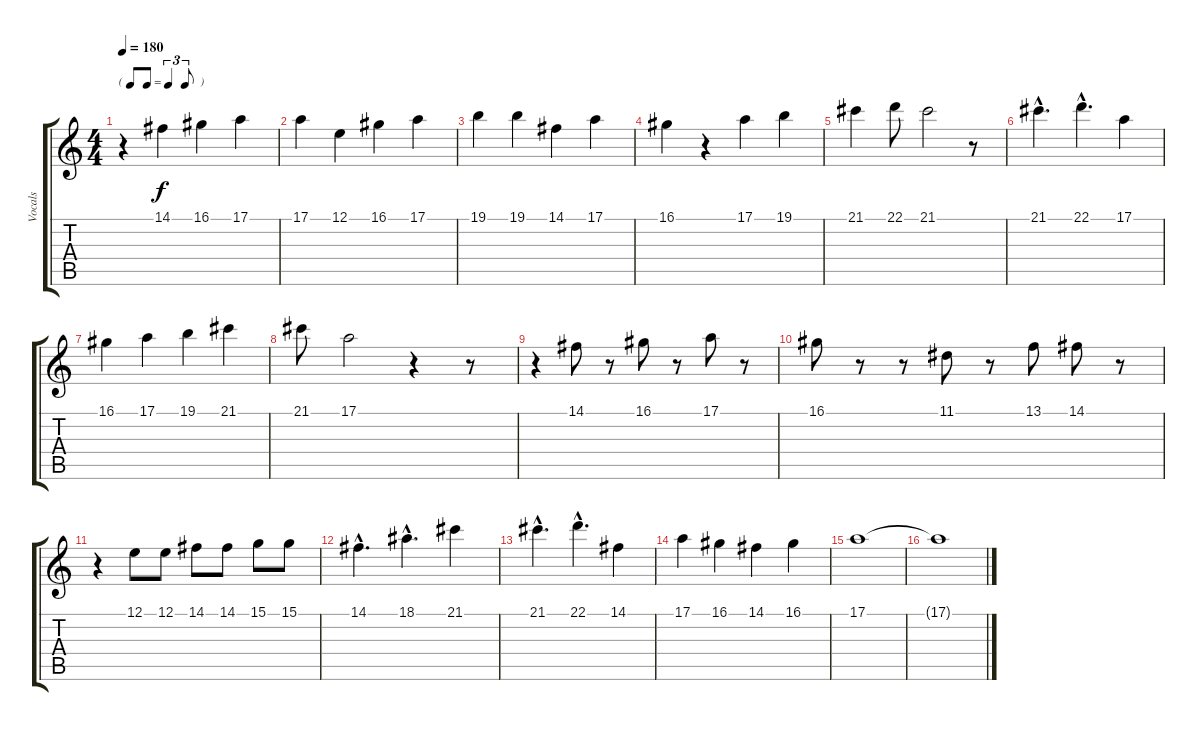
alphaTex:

\track ("Vocals" "Vocals") {instrument flute}
\staff {score tabs}
\tuning (E4 B3 G3 D3 A2 E2) {hide}
\ts (4 4)
\tf triplet8th
\tempo 180
\clef g2
\ks c
r.4{dy f} 14.1.4 16.1.4 17.1.4 |
17.1.4 12.1.4 16.1.4 17.1.4 |
19.1.4 19.1.4 14.1.4 17.1.4 |
16.1.4 r.4 17.1.4 19.1.4 |
21.1.4 22.1.8 21.1.2 r.8 |
21.1{hac}.4{d} 22.1{hac}.4{d} 17.1.4 |
16.1.4 17.1.4 19.1.4 21.1.4 |
21.1.8 17.1.2 r.4 r.8 |
r.4 14.1.8 r.8 16.1.8 r.8 17.1.8 r.8 |
16.1.8 r.8 r.8 11.1.8 r.8 13.1.8 14.1.8 r.8 |
r.4 12.1.8 12.1.8 14.1.8 14.1.8 15.1.8 15.1.8 |
14.1{hac}.4{d} 18.1{hac}.4{d} 21.1.4 |
21.1{hac}.4{d} 22.1{hac}.4{d} 14.1.4 |
17.1.4 16.1.4 14.1.4 16.1.4 |
17.1.1 |
17.1{t}.1
